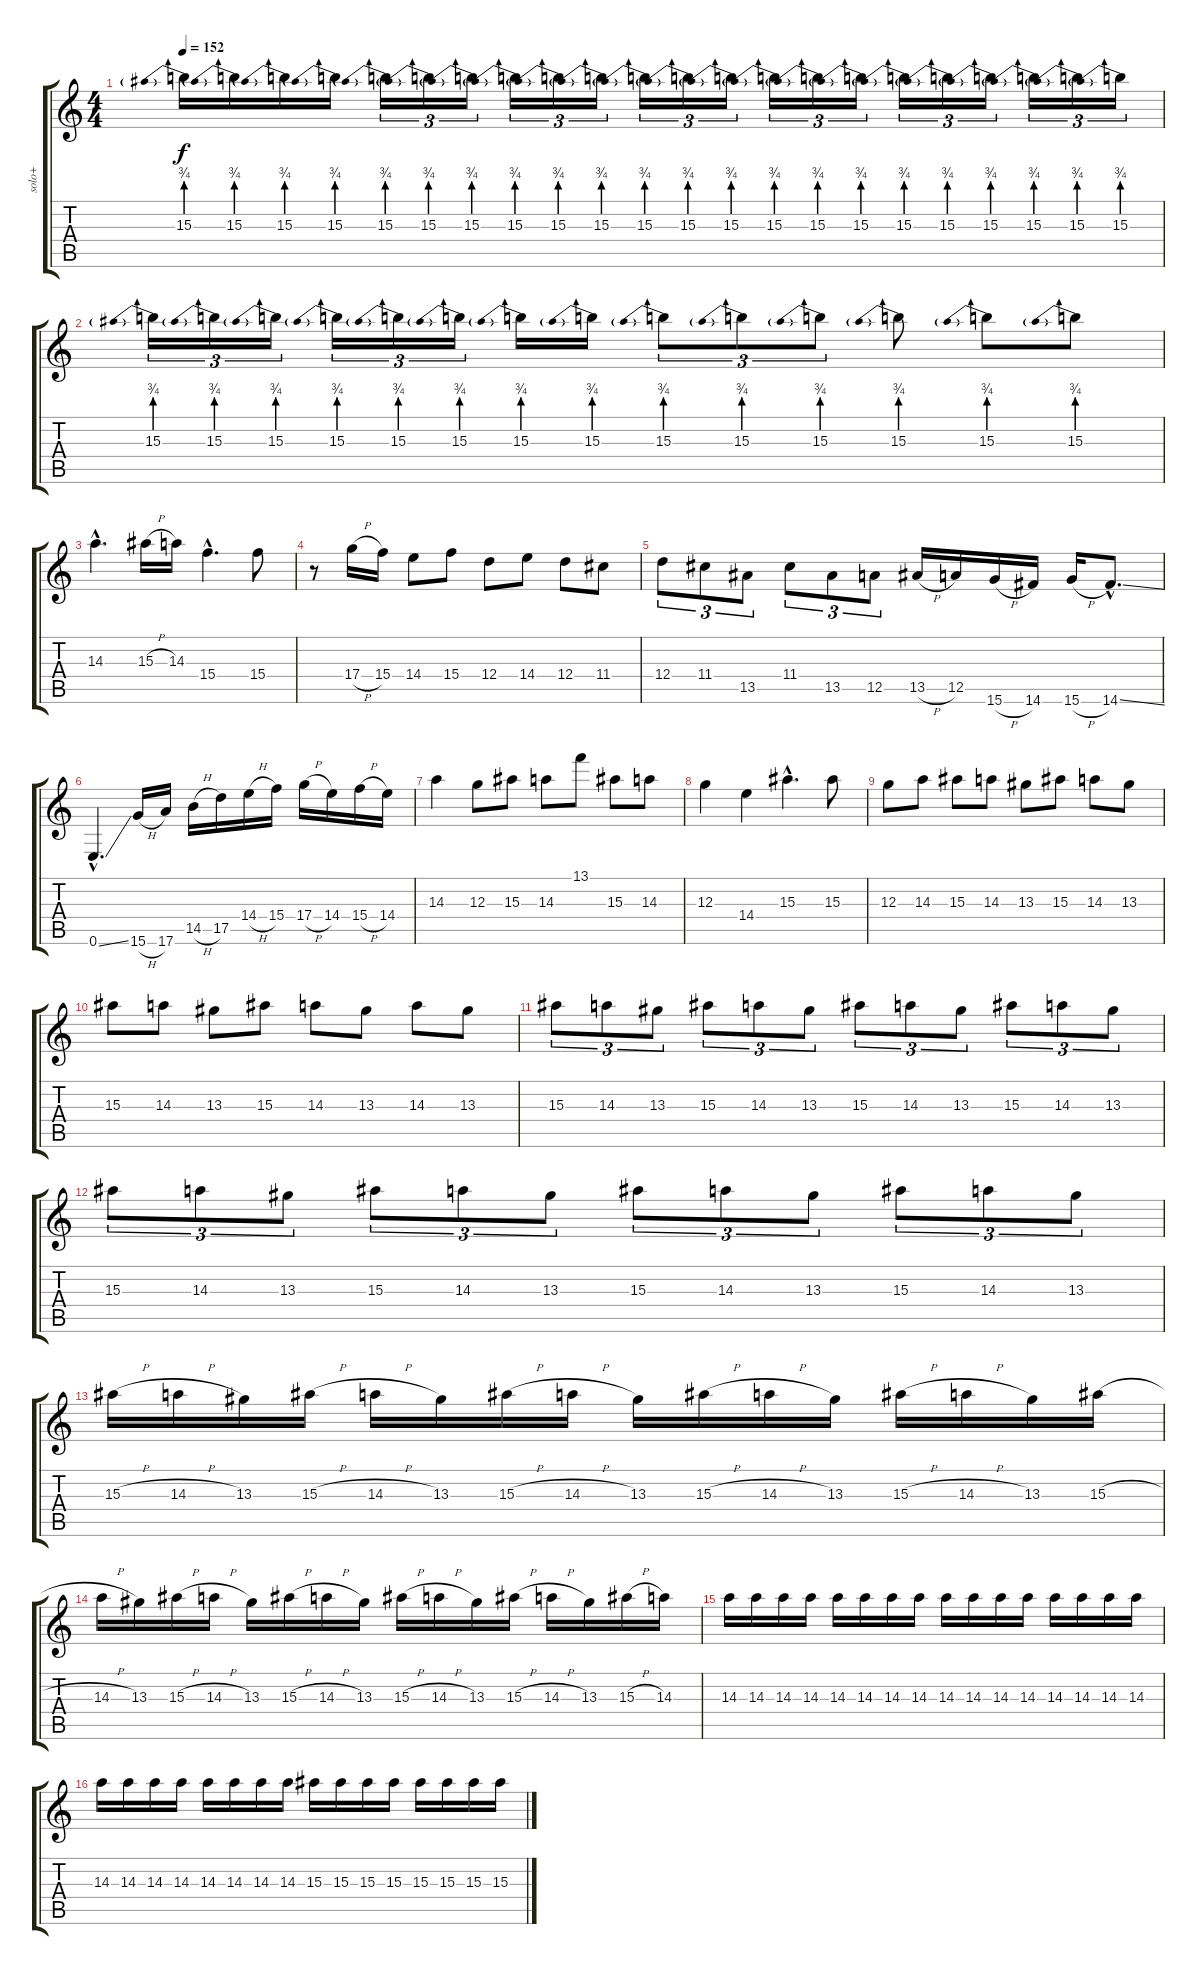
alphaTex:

\track ("solo+" "solo+") {instrument distortionguitar}
\staff {score tabs}
\tuning (E4 B3 G3 D3 A2 E2) {hide}
\ts (4 4)
\tempo 152
\clef g2
\ks c
15.3{be (prebend 0 3 60 3)}.16{dy f} 15.3{be (prebend 0 3 60 3)}.16 15.3{be (prebend 0 3 60 3)}.16 15.3{be (prebend 0 3 60 3)}.16 15.3{be (prebend 0 3 60 3)}.16{tu (3 2)} 15.3{be (prebend 0 3 60 3)}.16{tu (3 2)} 15.3{be (prebend 0 3 60 3)}.16{tu (3 2)} 15.3{be (prebend 0 3 60 3)}.16{tu (3 2)} 15.3{be (prebend 0 3 60 3)}.16{tu (3 2)} 15.3{be (prebend 0 3 60 3)}.16{tu (3 2)} 15.3{be (prebend 0 3 60 3)}.16{tu (3 2)} 15.3{be (prebend 0 3 60 3)}.16{tu (3 2)} 15.3{be (prebend 0 3 60 3)}.16{tu (3 2)} 15.3{be (prebend 0 3 60 3)}.16{tu (3 2)} 15.3{be (prebend 0 3 60 3)}.16{tu (3 2)} 15.3{be (prebend 0 3 60 3)}.16{tu (3 2)} 15.3{be (prebend 0 3 60 3)}.16{tu (3 2)} 15.3{be (prebend 0 3 60 3)}.16{tu (3 2)} 15.3{be (prebend 0 3 60 3)}.16{tu (3 2)} 15.3{be (prebend 0 3 60 3)}.16{tu (3 2)} 15.3{be (prebend 0 3 60 3)}.16{tu (3 2)} 15.3{be (prebend 0 3 60 3)}.16{tu (3 2)} |
15.3{be (prebend 0 3 60 3)}.16{tu (3 2)} 15.3{be (prebend 0 3 60 3)}.16{tu (3 2)} 15.3{be (prebend 0 3 60 3)}.16{tu (3 2)} 15.3{be (prebend 0 3 60 3)}.16{tu (3 2)} 15.3{be (prebend 0 3 60 3)}.16{tu (3 2)} 15.3{be (prebend 0 3 60 3)}.16{tu (3 2)} 15.3{be (prebend 0 3 60 3)}.16 15.3{be (prebend 0 3 60 3)}.16 15.3{be (prebend 0 3 60 3)}.8{tu (3 2)} 15.3{be (prebend 0 3 60 3)}.8{tu (3 2)} 15.3{be (prebend 0 3 60 3)}.8{tu (3 2)} 15.3{be (prebend 0 3 60 3)}.8 15.3{be (prebend 0 3 60 3)}.8 15.3{be (prebend 0 3 60 3)}.8 |
14.3{hac}.4{d} 15.3{h}.16 14.3.16 15.4{hac}.4{d} 15.4.8 |
r.8 17.4{h}.16 15.4.16 14.4.8 15.4.8 12.4.8 14.4.8 12.4.8 11.4.8 |
12.4.8{tu (3 2)} 11.4.8{tu (3 2)} 13.5.8{tu (3 2)} 11.4.8{tu (3 2)} 13.5.8{tu (3 2)} 12.5.8{tu (3 2)} 13.5{h}.16 12.5.16 15.6{h}.16 14.6.16 15.6{h}.16 14.6{ss hac}.8{d} |
0.6{ss hac}.4{d} 15.6{h}.16 17.6.16 14.5{h}.16 17.5.16 14.4{h}.16 15.4.16 17.4{h}.16 14.4.16 15.4{h}.16 14.4.16 |
14.3.4 12.3.8 15.3.8 14.3.8 13.1.8 15.3.8 14.3.8 |
12.3.4 14.4.4 15.3{hac}.4{d} 15.3.8 |
12.3.8 14.3.8 15.3.8 14.3.8 13.3.8 15.3.8 14.3.8 13.3.8 |
15.3.8 14.3.8 13.3.8 15.3.8 14.3.8 13.3.8 14.3.8 13.3.8 |
15.3.8{tu (3 2)} 14.3.8{tu (3 2)} 13.3.8{tu (3 2)} 15.3.8{tu (3 2)} 14.3.8{tu (3 2)} 13.3.8{tu (3 2)} 15.3.8{tu (3 2)} 14.3.8{tu (3 2)} 13.3.8{tu (3 2)} 15.3.8{tu (3 2)} 14.3.8{tu (3 2)} 13.3.8{tu (3 2)} |
15.3.8{tu (3 2)} 14.3.8{tu (3 2)} 13.3.8{tu (3 2)} 15.3.8{tu (3 2)} 14.3.8{tu (3 2)} 13.3.8{tu (3 2)} 15.3.8{tu (3 2)} 14.3.8{tu (3 2)} 13.3.8{tu (3 2)} 15.3.8{tu (3 2)} 14.3.8{tu (3 2)} 13.3.8{tu (3 2)} |
15.3{h}.16 14.3{h}.16 13.3.16 15.3{h}.16 14.3{h}.16 13.3.16 15.3{h}.16 14.3{h}.16 13.3.16 15.3{h}.16 14.3{h}.16 13.3.16 15.3{h}.16 14.3{h}.16 13.3.16 15.3{h}.16 |
14.3{h}.16 13.3.16 15.3{h}.16 14.3{h}.16 13.3.16 15.3{h}.16 14.3{h}.16 13.3.16 15.3{h}.16 14.3{h}.16 13.3.16 15.3{h}.16 14.3{h}.16 13.3.16 15.3{h}.16 14.3.16 |
14.3.16 14.3.16 14.3.16 14.3.16 14.3.16 14.3.16 14.3.16 14.3.16 14.3.16 14.3.16 14.3.16 14.3.16 14.3.16 14.3.16 14.3.16 14.3.16 |
14.3.16 14.3.16 14.3.16 14.3.16 14.3.16 14.3.16 14.3.16 14.3.16 15.3.16 15.3.16 15.3.16 15.3.16 15.3.16 15.3.16 15.3.16 15.3.16
